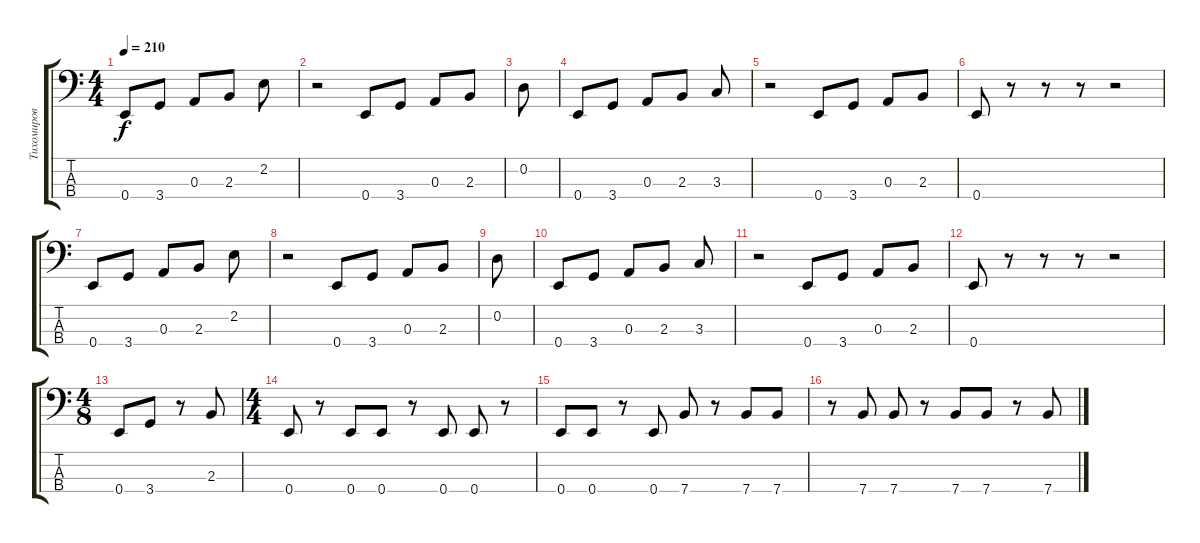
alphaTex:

\track ("Тихомиров" "Тихомиров") {instrument electricbasspick}
\staff {score tabs}
\tuning (G2 D2 A1 E1) {hide}
\ts (4 4)
\tempo 210
\clef f4
\ks c
0.4.8{dy f instrument electricbasspick} 3.4.8 0.3.8 2.3.8 2.2.8 |
r.2 0.4.8 3.4.8 0.3.8 2.3.8 |
0.2.8 |
0.4.8 3.4.8 0.3.8 2.3.8 3.3.8 |
r.2 0.4.8 3.4.8 0.3.8 2.3.8 |
0.4.8 r.8 r.8 r.8 r.2 |
0.4.8 3.4.8 0.3.8 2.3.8 2.2.8 |
r.2 0.4.8 3.4.8 0.3.8 2.3.8 |
0.2.8 |
0.4.8 3.4.8 0.3.8 2.3.8 3.3.8 |
r.2 0.4.8 3.4.8 0.3.8 2.3.8 |
0.4.8 r.8 r.8 r.8 r.2 |
\ts (4 8)
0.4.8 3.4.8 r.8 2.3.8 |
\ts (4 4)
0.4.8 r.8 0.4.8 0.4.8 r.8 0.4.8 0.4.8 r.8 |
0.4.8 0.4.8 r.8 0.4.8 7.4.8 r.8 7.4.8 7.4.8 |
r.8 7.4.8 7.4.8 r.8 7.4.8 7.4.8 r.8 7.4.8
